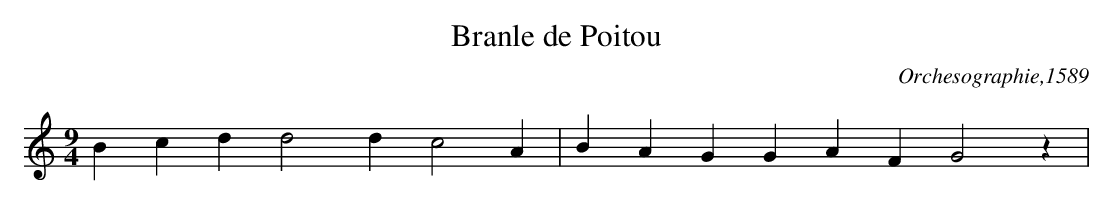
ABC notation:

X:1
T:Branle de Poitou
C:Orchesographie,1589
L:1/4
M:9/4
K:G mixolydian
Bcd d2d c2A | BAG GAF G2 z |
